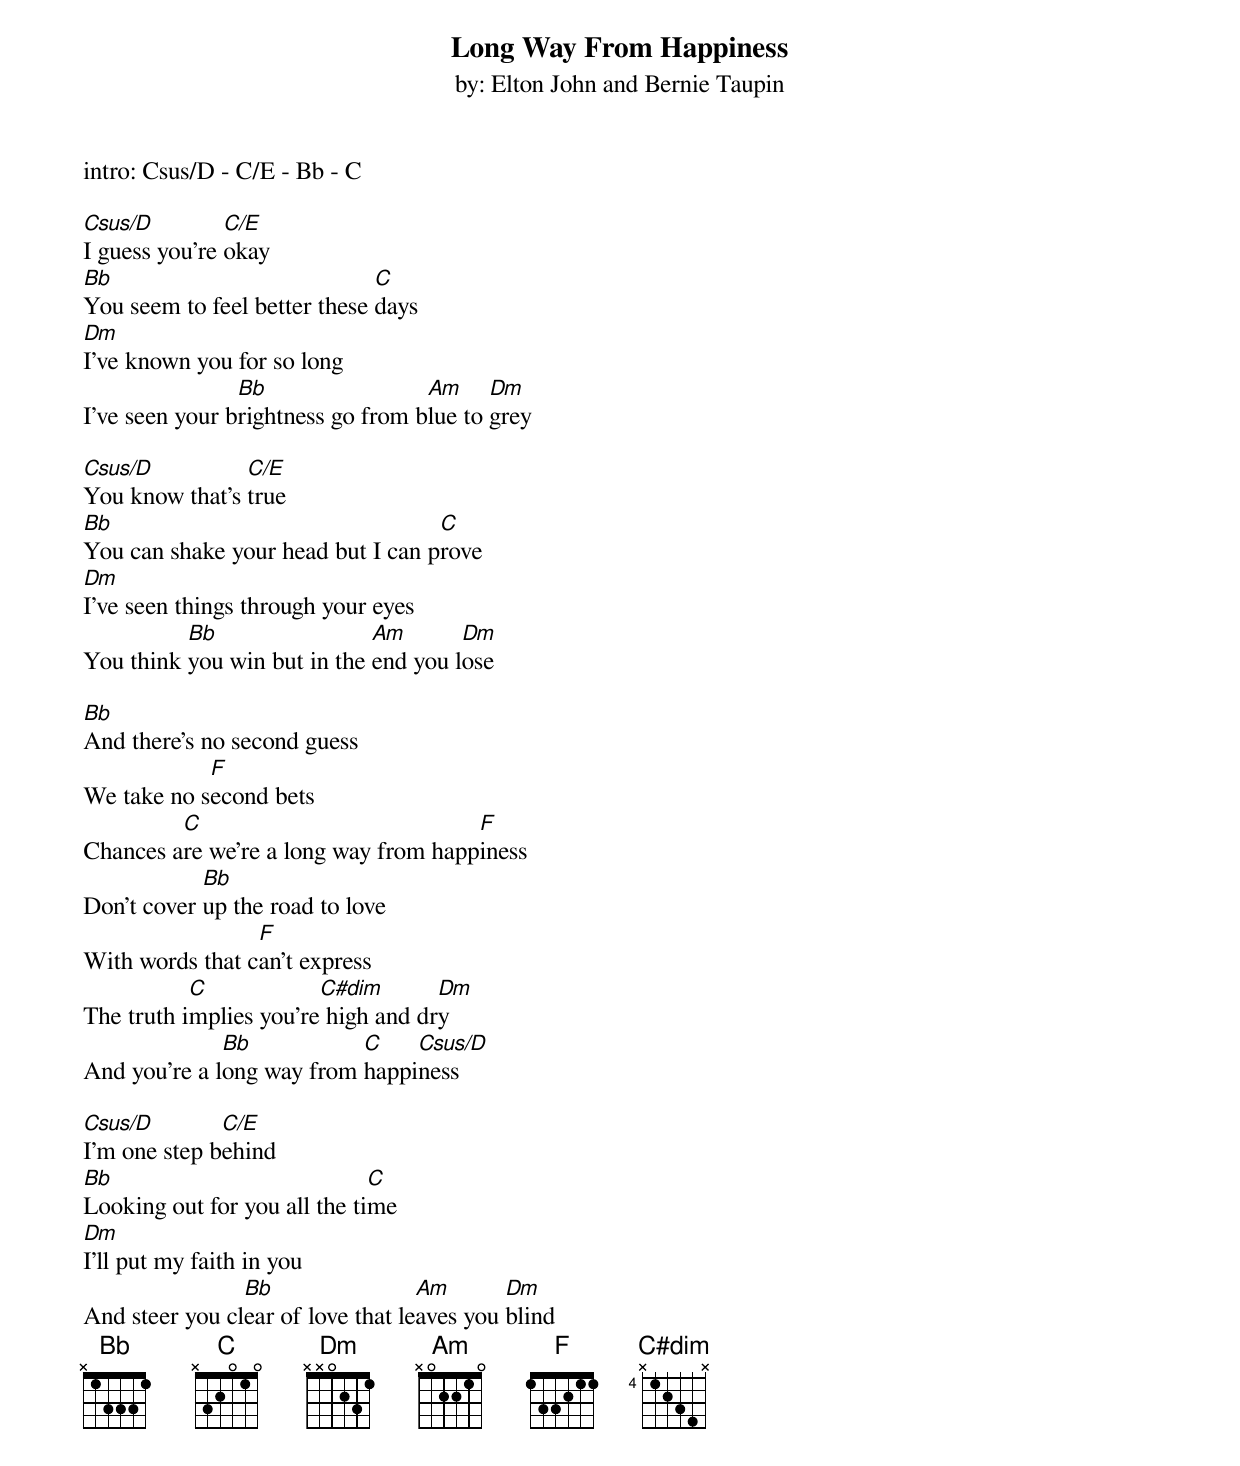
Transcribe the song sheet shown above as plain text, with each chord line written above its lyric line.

Long Way From Happiness
by: Elton John and Bernie Taupin

intro: Csus/D - C/E - Bb - C

Csus/D         C/E
I guess you're okay
Bb                            C
You seem to feel better these days
Dm
I've known you for so long
                Bb                 Am     Dm
I've seen your brightness go from blue to grey

Csus/D          C/E
You know that's true
Bb                                 C
You can shake your head but I can prove
Dm
I've seen things through your eyes
          Bb                 Am       Dm
You think you win but in the end you lose

Bb
And there's no second guess
            F
We take no second bets
         C	                      F
Chances are we're a long way from happiness
            Bb
Don't cover up the road to love
                 F
With words that can't express
           C            C#dim	    Dm
The truth implies you're high and dry
              Bb           C    Csus/D
And you're a long way from happiness

Csus/D        C/E
I'm one step behind
Bb                            C
Looking out for you all the time
Dm
I'll put my faith in you
                Bb                 Am       Dm
And steer you clear of love that leaves you blind
